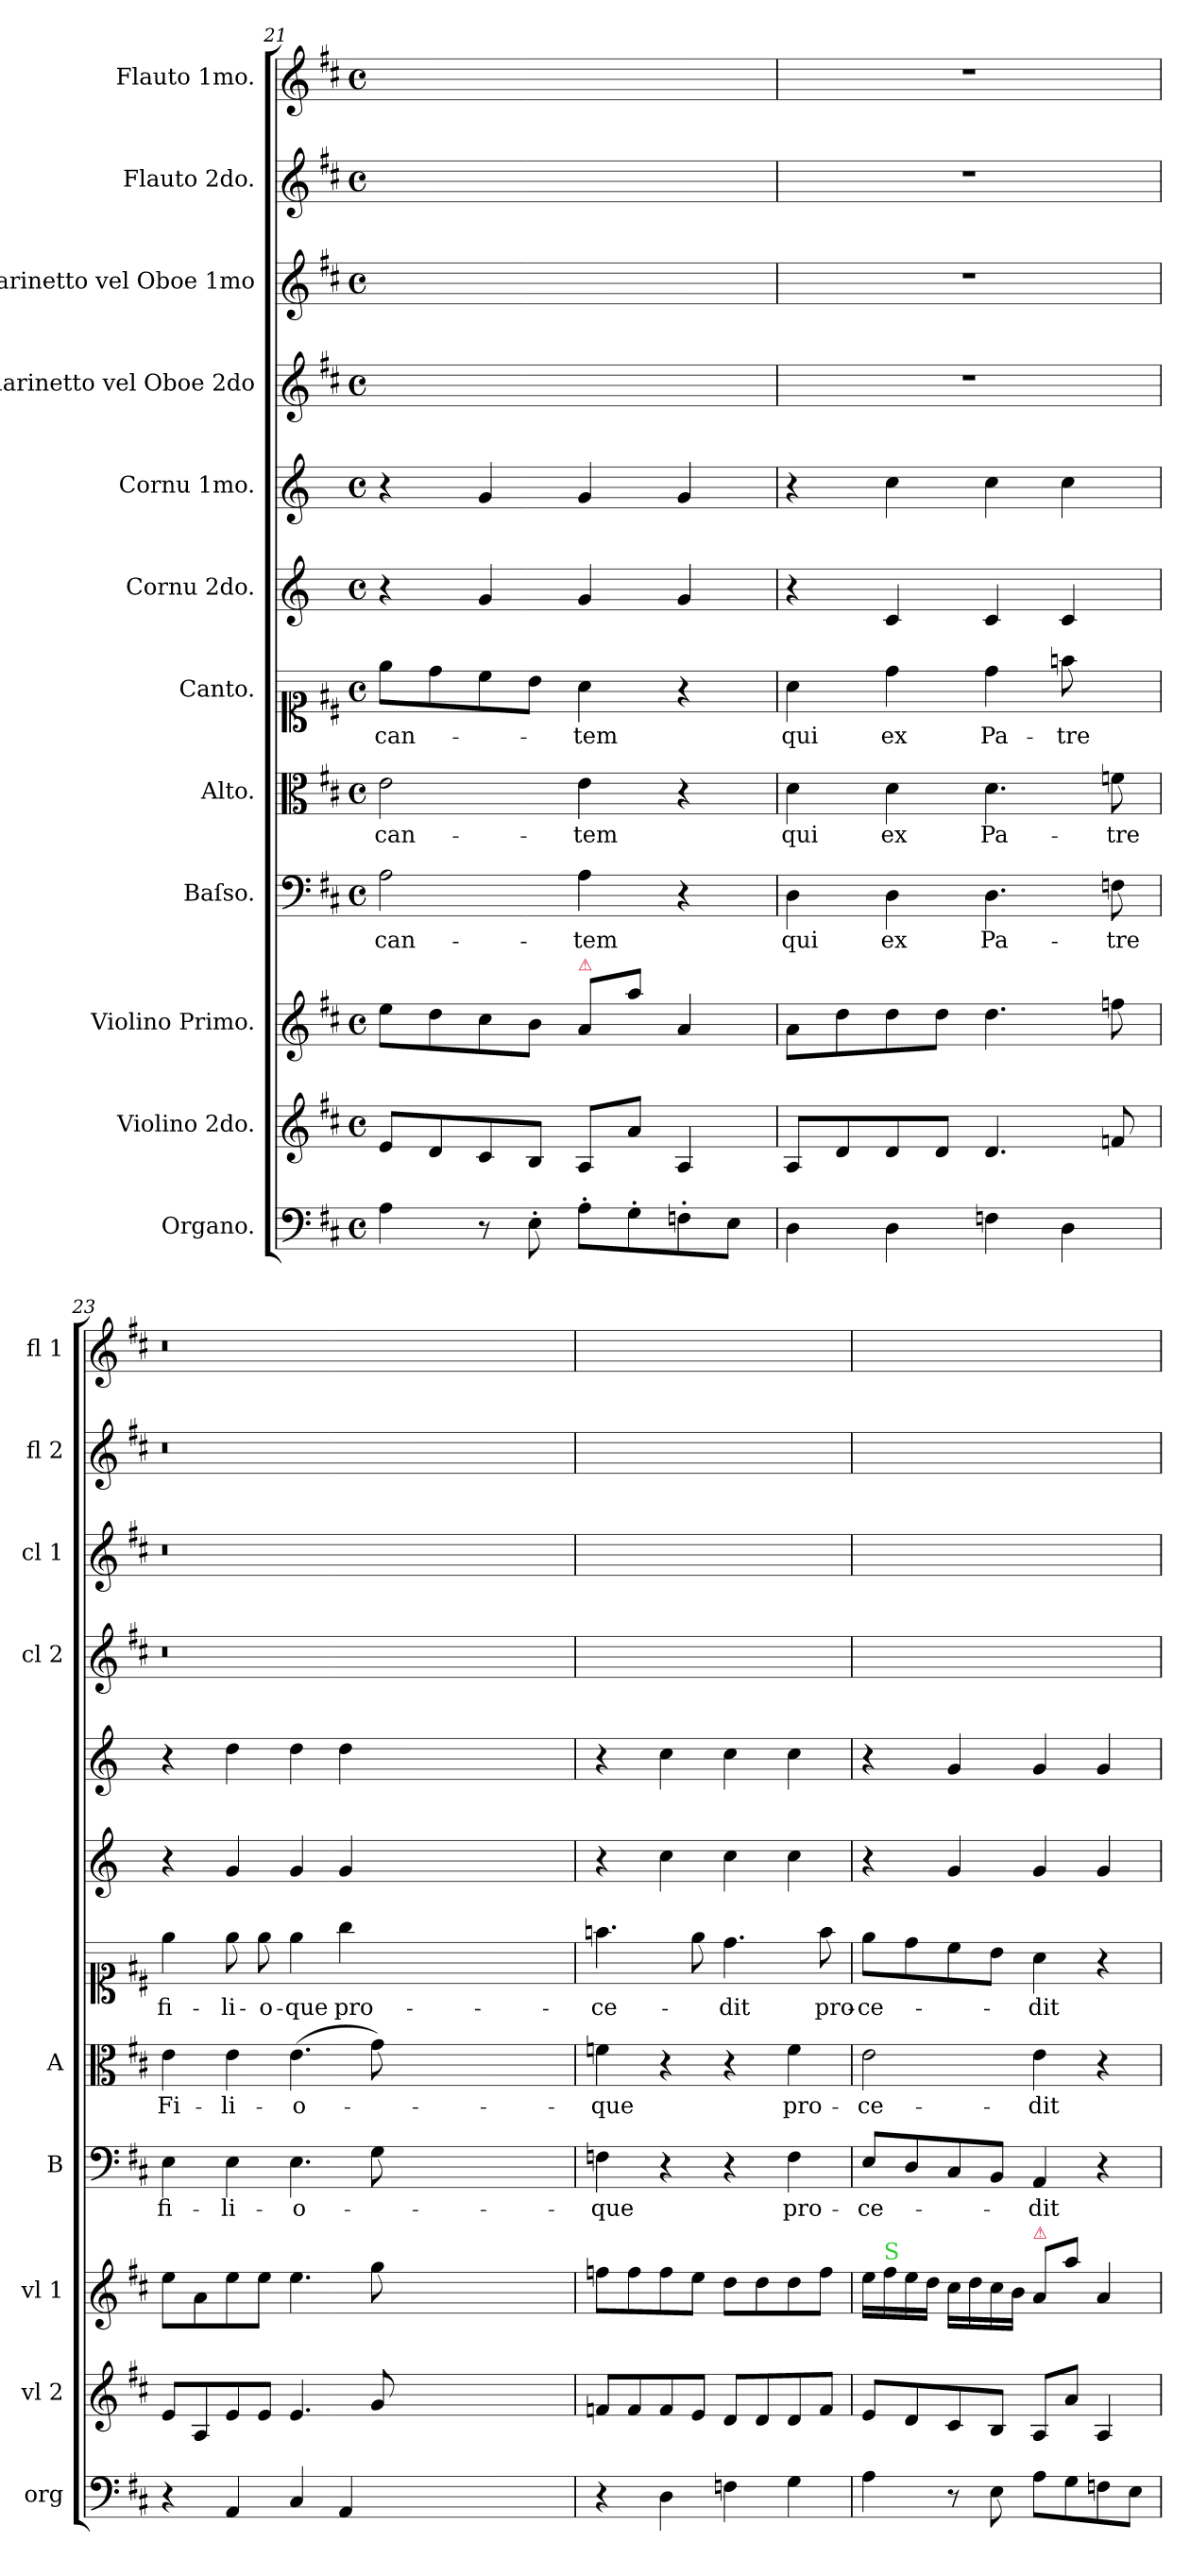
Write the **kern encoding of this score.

**kern	**kern	**kern	**kern	**text	**kern	**text	**kern	**text	**kern	**kern	**kern	**kern	**kern	**kern
*part12	*part11	*part10	*part9	*part9	*part8	*part8	*part7	*part7	*part6	*part5	*part4	*part3	*part2	*part1
*staff12	*staff11	*staff10	*staff9	*staff9	*staff8	*staff8	*staff7	*staff7	*staff6	*staff5	*staff4	*staff3	*staff2	*staff1
*I"Organo.	*I"Violino 2do.	*I"Violino Primo.	*I"Baſso.	*	*I"Alto.	*	*I"Canto.	*	*I"Cornu 2do.	*I"Cornu 1mo.	*I"Clarinetto vel Oboe 2do	*I"Clarinetto vel Oboe 1mo	*I"Flauto 2do.	*I"Flauto 1mo.
*I'org	*I'vl 2	*I'vl 1	*I'B	*	*I'A	*	*	*	*	*	*I'cl 2	*I'cl 1	*I'fl 2	*I'fl 1
*clefF4	*clefG2	*clefG2	*clefF4	*	*clefC3	*	*clefC1	*	*clefG2	*clefG2	*clefG2	*clefG2	*clefG2	*clefG2
*	*	*	*	*	*	*	*	*	*ITrd-1c-2	*ITrd-1c-2	*	*	*	*
*k[f#c#]	*k[f#c#]	*k[f#c#]	*k[f#c#]	*	*k[f#c#]	*	*k[f#c#]	*	*k[f#c#]	*k[f#c#]	*k[f#c#]	*k[f#c#]	*k[f#c#]	*k[f#c#]
*D:	*D:	*D:	*D:	*	*D:	*	*D:	*	*D:	*D:	*D:	*D:	*D:	*D:
*M4/4	*M4/4	*M4/4	*M4/4	*	*M4/4	*	*M4/4	*	*M4/4	*M4/4	*M4/4	*M4/4	*M4/4	*M4/4
*met(c)	*met(c)	*met(c)	*met(c)	*	*met(c)	*	*met(c)	*	*met(c)	*met(c)	*met(c)	*met(c)	*met(c)	*met(c)
=21	=21	=21	=21	=21	=21	=21	=21	=21	=21	=21	=21	=21	=21	=21
4A\	8e/L	8ee\L	2A\	-can-	2e\	-can-	8ee\L	-can-	4r	4r	1ryy	1ryy	1ryy	1ryy
.	8d/	8dd\	.	.	.	.	8dd\	.	.	.	.	.	.	.
8r	8c#/	8cc#\	.	.	.	.	8cc#\	.	4a/	4a/	.	.	.	.
8E'\	8B/J	8b\J	.	.	.	.	8b\J	.	.	.	.	.	.	.
!	!	!LO:TX:a:color=crimson:t=⚠	!	!	!	!	!	!	!	!	!	!	!	!
8A'\L	8A/L	8a/L	4A\	-tem	4e\	-tem	4a\	-tem	4a/	4a/	.	.	.	.
8G'\	8a/J	8aa\J	.	.	.	.	.	.	.	.	.	.	.	.
8Fn'\	4A/	4a/	4r	.	4r	.	4r	.	4a/	4a/	.	.	.	.
8E\J	.	.	.	.	.	.	.	.	.	.	.	.	.	.
=22	=22	=22	=22	=22	=22	=22	=22	=22	=22	=22	=22	=22	=22	=22
4D\	8A/L	8a\L	4D\	qui	4d\	qui	4a\	qui	4r	4r	1r	1r	1r	1r
.	8d/	8dd\	.	.	.	.	.	.	.	.	.	.	.	.
4D\	8d/	8dd\	4D\	ex	4d\	ex	4dd\	ex	4d/	4dd\	.	.	.	.
.	8d/J	8dd\J	.	.	.	.	.	.	.	.	.	.	.	.
4Fn\	4.d/	4.dd\	4.D\	Pa-	4.d\	Pa-	4dd\	Pa-	4d/	4dd\	.	.	.	.
!	!	!	!	!	!	!	!LO:N:vis=8	!	!	!	!	!	!	!
4D\	.	.	.	.	.	.	4ffn\	-tre	4d/	4dd\	.	.	.	.
.	8fn/	8ffn\	8Fn\	-tre	8fn\	-tre	.	.	.	.	.	.	.	.
=23	=23	=23	=23	=23	=23	=23	=23	=23	=23	=23	=23	=23	=23	=23
4r	8e/L	8ee\L	4E\	fi-	4e\	Fi-	4ee\	fi-	4r	4r	0.r	0.r	0.r	0.r
.	8A/	8a\	.	.	.	.	.	.	.	.	.	.	.	.
4AA/	8e/	8ee\	4E\	-li-	4e\	-li-	8ee\	-li-	4a/	4ee\	.	.	.	.
.	8e/J	8ee\J	.	.	.	.	8ee\	-o-	.	.	.	.	.	.
4C#/	4.e/	4.ee\	4.E\	-o-	(4.e\	-o-	4ee\	-que	4a/	4ee\	.	.	.	.
4AA/	.	.	.	.	.	.	4gg\	pro-	4a/	4ee\	.	.	.	.
.	8g/	8gg\	8G\	.	8g\)	.	.	.	.	.	.	.	.	.
0ryy	0ryy	0ryy	0ryy	.	0ryy	.	0ryy	.	0ryy	0ryy	.	.	.	.
=24	=24	=24	=24	=24	=24	=24	=24	=24	=24	=24	=24	=24	=24	=24
4r	8fn/L	8ffn\L	4Fn\	que	4fn\	-que	4.ffn\	-ce-	4r	4r	1ryy	1ryy	1ryy	1ryy
.	8f/	8ff\	.	.	.	.	.	.	.	.	.	.	.	.
4D\	8f/	8ff\	4r	.	4r	.	.	.	4dd\	4dd\	.	.	.	.
.	8e/J	8ee\J	.	.	.	.	8ee\	.	.	.	.	.	.	.
4Fn\	8d/L	8dd\L	4r	.	4r	.	4.dd\	-dit	4dd\	4dd\	.	.	.	.
.	8d/	8dd\	.	.	.	.	.	.	.	.	.	.	.	.
4G\	8d/	8dd\	4F\	pro-	4f\	pro-	.	.	4dd\	4dd\	.	.	.	.
.	8f/J	8ff\J	.	.	.	.	8ff\	pro-	.	.	.	.	.	.
=25	=25	=25	=25	=25	=25	=25	=25	=25	=25	=25	=25	=25	=25	=25
4A\	8e/L	16ee\LL	8E/L	-ce-	2e\	-ce-	8ee\L	-ce-	4r	4r	1ryy	1ryy	1ryy	1ryy
!	!	!LO:TX:a:color=limegreen:t=S	!	!	!	!	!	!	!	!	!	!	!	!
.	.	16ff#\	.	.	.	.	.	.	.	.	.	.	.	.
.	8d/	16ee\	8D/	.	.	.	8dd\	.	.	.	.	.	.	.
.	.	16dd\JJ	.	.	.	.	.	.	.	.	.	.	.	.
8r	8c#/	16cc#\LL	8C#/	.	.	.	8cc#\	.	4a/	4a/	.	.	.	.
.	.	16dd\	.	.	.	.	.	.	.	.	.	.	.	.
8E\	8B/J	16cc#\	8BB/J	.	.	.	8b\J	.	.	.	.	.	.	.
.	.	16b\JJ	.	.	.	.	.	.	.	.	.	.	.	.
!	!	!LO:TX:a:color=crimson:t=⚠	!	!	!	!	!	!	!	!	!	!	!	!
8A\L	8A/L	8a/L	4AA/	-dit	4e\	-dit	4a\	-dit	4a/	4a/	.	.	.	.
8G\	8a/J	8aa\J	.	.	.	.	.	.	.	.	.	.	.	.
8Fn\	4A/	4a/	4r	.	4r	.	4r	.	4a/	4a/	.	.	.	.
8E\J	.	.	.	.	.	.	.	.	.	.	.	.	.	.
=	=	=	=	=	=	=	=	=	=	=	=	=	=	=
*-	*-	*-	*-	*-	*-	*-	*-	*-	*-	*-	*-	*-	*-	*-
